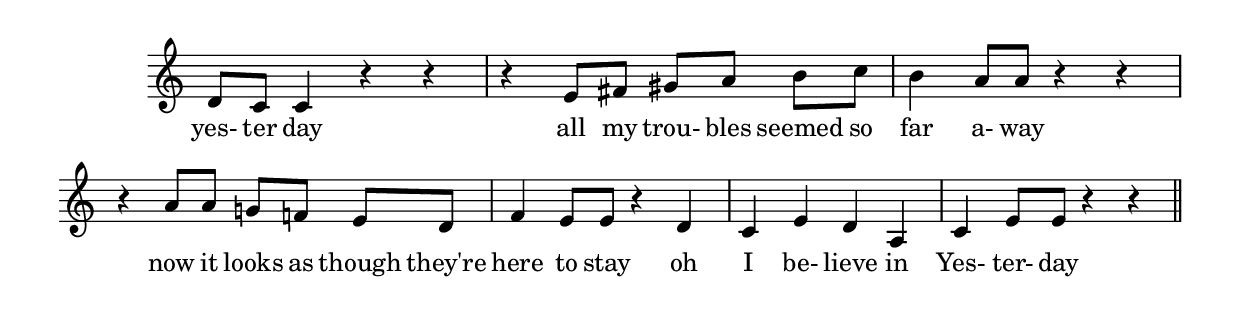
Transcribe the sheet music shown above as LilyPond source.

#(ly:set-option 'midi-extension "mid")
\version "2.12.3"
\include "english.ly"
\header{


}
%{

%}
melody = {
\once \override Staff.TimeSignature #'stencil = ##f
\clef treble
\key c \major
\cadenzaOn


  d'8[ c'8] c'4 r4 r4 \bar "|"  r4 e'8[ fs'8] gs'8[ a'8] b'8[ c''8] \bar "|"  b'4 a'8[ a'8] r4 r4 \bar "|"  
  r4 a'8[ a'8] g'8[ f'8] e'8[ d'8] \bar "|"  f'4 e'8[ e'8] r4 d'4 \bar "|"  c'4 e'4 d'4 a4 \bar "|"  c'4 e'8[ e'8] r4 r4 \bar "||"   
 
}


text = \lyricmode {
yes- ter day all my trou- bles seemed so far a- way now it looks as though they're here to stay oh I be- lieve in Yes- ter- day 
}

\score{

<<
\new Voice = "one" {
\melody
}
\new Lyrics \lyricsto "one" \text
>>
\layout {
\context {
\Score
}
}
\midi {
\context {
\Score
tempoWholesPerMinute = #(ly:make-moment 200 4)
}
}
}